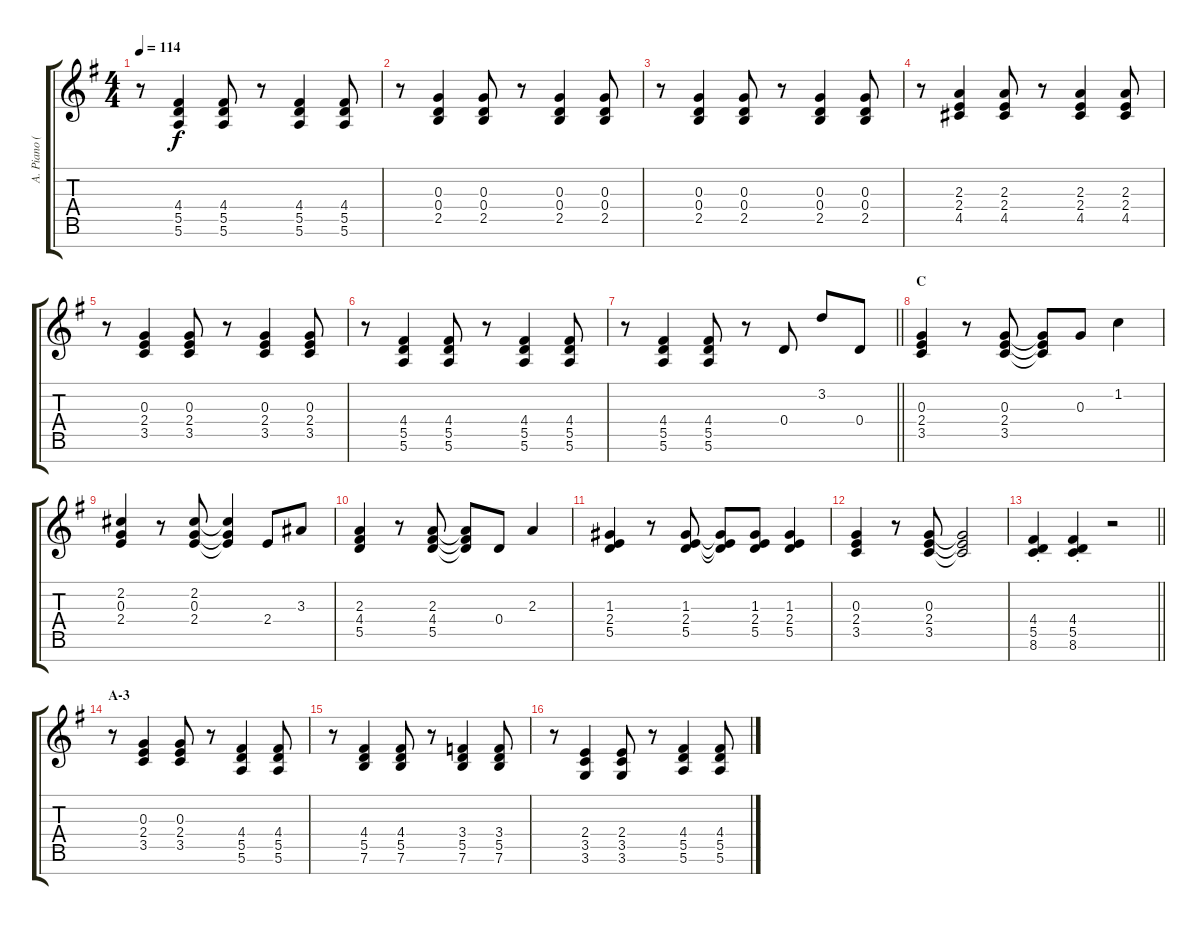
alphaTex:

\track ("A. Piano (Right Hand)" "A. Piano (") {instrument acousticgrandpiano}
\staff {score tabs}
\tuning (E5 B4 G4 D4 A3 E3 B2) {hide}
\ts (4 4)
\tempo 114
\clef g2
\ks g
r.8{dy f} (4.4 5.5 5.6).4 (4.4 5.5 5.6).8 r.8 (4.4 5.5 5.6).4 (4.4 5.5 5.6).8 |
r.8 (0.3 0.4 2.5).4 (0.3 0.4 2.5).8 r.8 (0.3 0.4 2.5).4 (0.3 0.4 2.5).8 |
r.8 (0.3 0.4 2.5).4 (0.3 0.4 2.5).8 r.8 (0.3 0.4 2.5).4 (0.3 0.4 2.5).8 |
r.8 (2.3 2.4 4.5).4 (2.3 2.4 4.5).8 r.8 (2.3 2.4 4.5).4 (2.3 2.4 4.5).8 |
r.8 (0.3 2.4 3.5).4 (0.3 2.4 3.5).8 r.8 (0.3 2.4 3.5).4 (0.3 2.4 3.5).8 |
r.8 (4.4 5.5 5.6).4 (4.4 5.5 5.6).8 r.8 (4.4 5.5 5.6).4 (4.4 5.5 5.6).8 |
\barLineRight lightlight
r.8 (4.4 5.5 5.6).4 (4.4 5.5 5.6).8 r.8 0.4.8 3.2.8 0.4.8 |
\section ("" "C")
(0.3 2.4 3.5).4 r.8 (0.3 2.4 3.5).8 (0.3{t} 2.4{t} 3.5{t}).8 0.3.8 1.2.4 |
(2.2 0.3 2.4).4 r.8 (2.2 0.3 2.4).8 (2.2{t} 0.3{t} 2.4{t}).4 2.4.8 3.3.8 |
(2.3 4.4 5.5).4 r.8 (2.3 4.4 5.5).8 (2.3{t} 4.4{t} 5.5{t}).8 0.4.8 2.3.4 |
(1.3 2.4 5.5).4 r.8 (1.3 2.4 5.5).8 (1.3{t} 2.4{t} 5.5{t}).8 (1.3 2.4 5.5).8 (1.3 2.4 5.5).4 |
(0.3 2.4 3.5).4 r.8 (0.3 2.4 3.5).8 (0.3{t} 2.4{t} 3.5{t}).2 |
\barLineRight lightlight
(4.4{st} 5.5{st} 8.6{st}).4 (4.4{st} 5.5{st} 8.6{st}).4 r.2 |
\section ("" "A-3")
r.8 (0.3 2.4 3.5).4 (0.3 2.4 3.5).8 r.8 (4.4 5.5 5.6).4 (4.4 5.5 5.6).8 |
r.8 (4.4 5.5 7.6).4 (4.4 5.5 7.6).8 r.8 (3.4 5.5 7.6).4 (3.4 5.5 7.6).8 |
r.8 (2.4 3.5 3.6).4 (2.4 3.5 3.6).8 r.8 (4.4 5.5 5.6).4 (4.4 5.5 5.6).8
